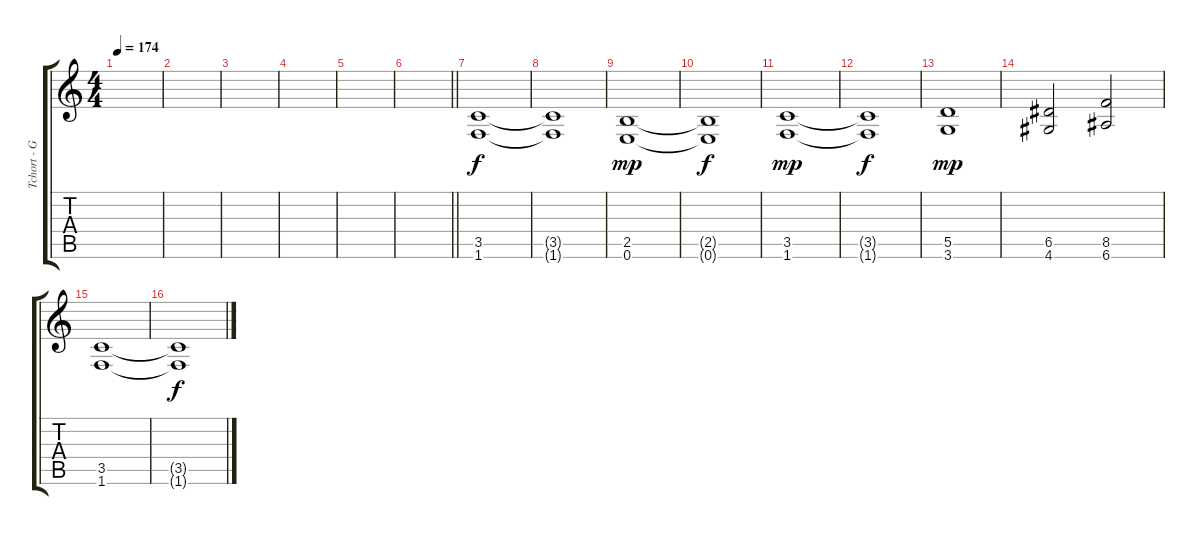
\track ("Tchort - Guitar" "Tchort - G") {instrument distortionguitar}
\staff {score tabs}
\tuning (E4 B3 G3 D3 A2 E2) {hide}
\ts (4 4)
\tempo 174
\clef g2
\ks c
|
|
|
|
|
\barLineRight lightlight
|
(3.5 1.6).1 |
(3.5{t} 1.6{t}).1{dy f} |
(2.5 0.6).1{dy mp} |
(2.5{t} 0.6{t}).1{dy f} |
(3.5 1.6).1{dy mp} |
(3.5{t} 1.6{t}).1{dy f} |
(5.5 3.6).1{dy mp} |
(6.5 4.6).2 (8.5 6.6).2 |
(3.5 1.6).1 |
(3.5{t} 1.6{t}).1{dy f}
